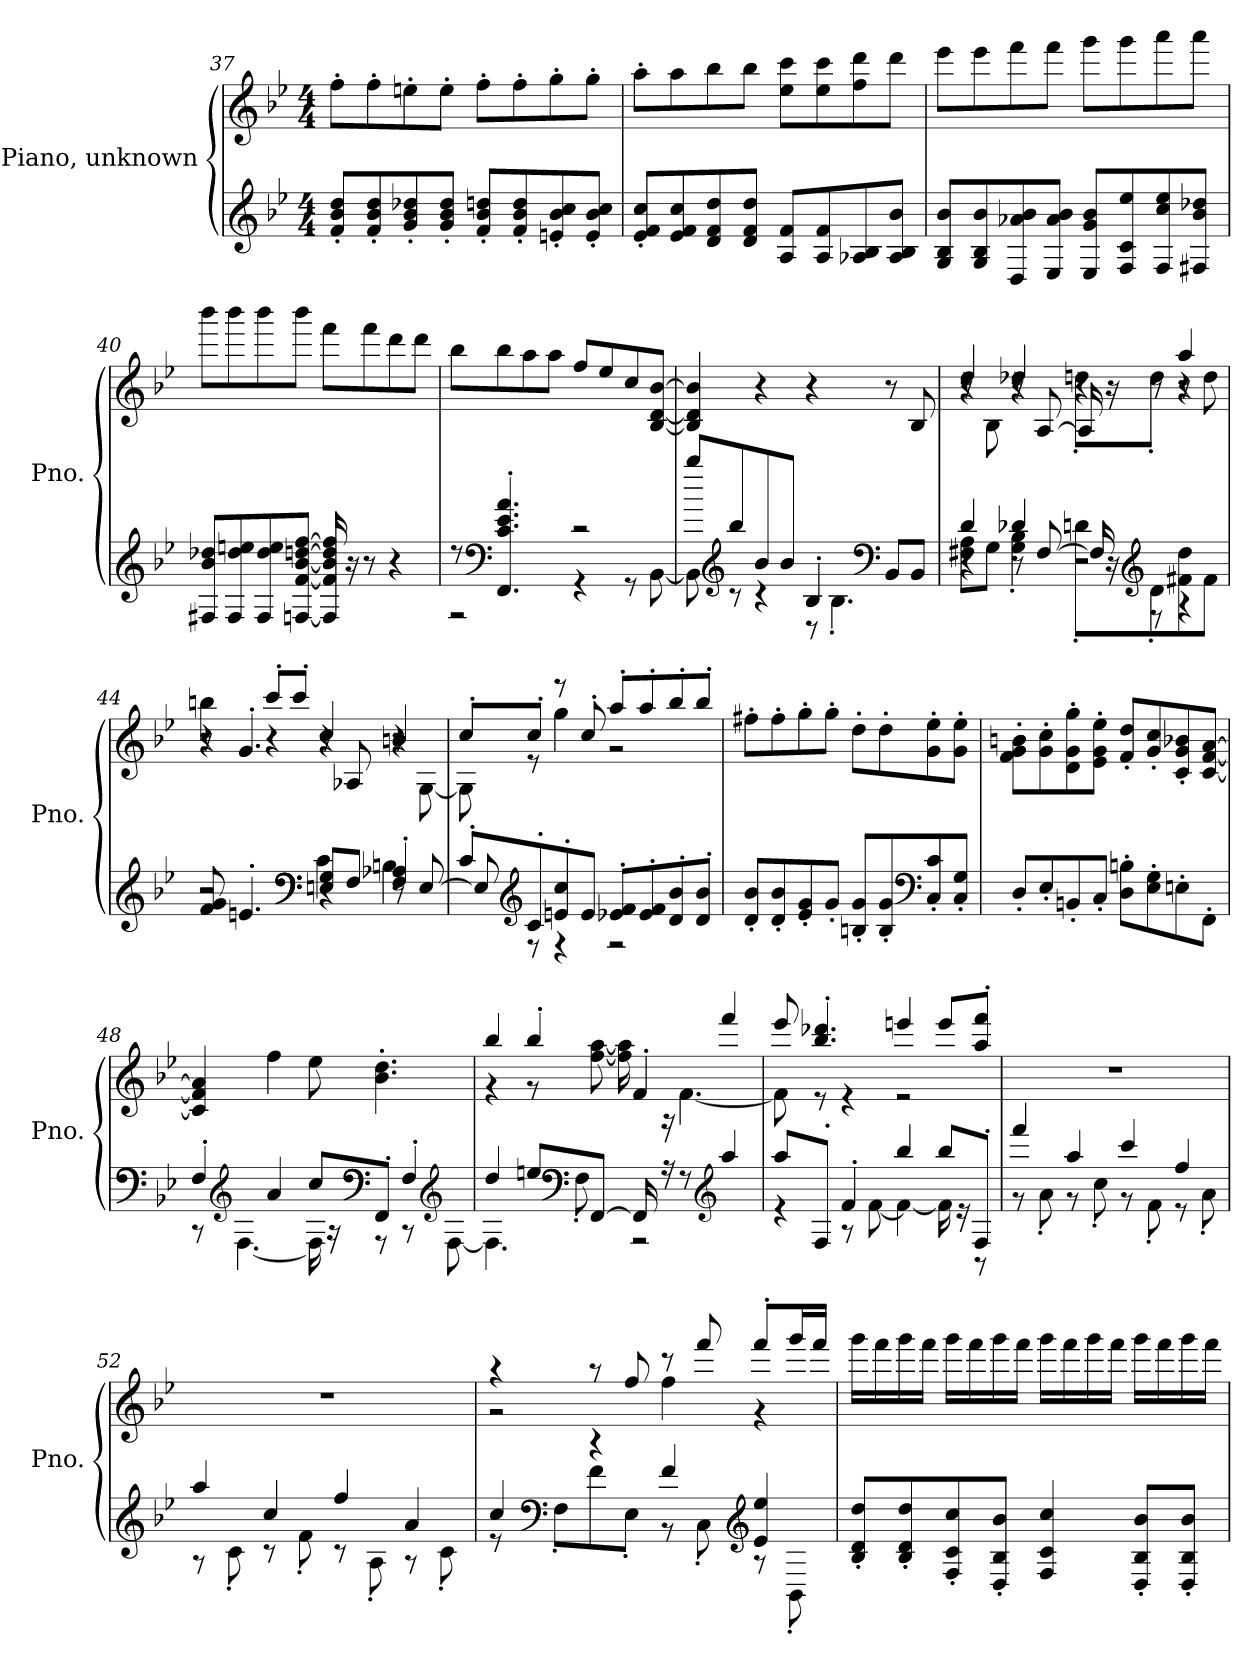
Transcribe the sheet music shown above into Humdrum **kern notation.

**kern	**kern
*part1	*part1
*staff2	*staff1
*I"Piano, unknown	*
*I'Pno.	*
*clefG2	*clefG2
*k[b-e-]	*k[b-e-]
*M4/4	*M4/4
=37	=37
8f/' 8b-/' 8dd/'L	8ff'\L
8f/' 8b-/' 8dd/'	8ff'\
8g/' 8b-/' 8dd-X/'	8een'\
8g/' 8b-/' 8dd-/'J	8ee'\J
8f/' 8b-/' 8ddn/'L	8ff'\L
8f/' 8b-/' 8dd/'	8ff'\
8en/' 8b-/' 8cc/'	8gg'\
8e/' 8b-/' 8cc/'J	8gg'\J
!!LO:LB:g=z
=38	=38
8e-/' 8f/' 8cc/'L	8aa'\L
8e-/ 8f/ 8cc/	8aa\
8d/ 8f/ 8dd/	8bb-\
8d/ 8f/ 8dd/J	8bb-\J
8A/ 8f/L	8ee-\ 8ccc\L
8A/ 8f/	8ee-\ 8ccc\
8A-X/ 8B-/	8ff\ 8ddd\
8A-/ 8B-/ 8b-/J	8ddd\J
=39	=39
8G/ 8B-/ 8b-/L	8eee-\L
8G/ 8B-/ 8b-/	8eee-\
8D/ 8a-X/ 8b-/	8fff\
8E-/ 8a-/ 8b-/J	8fff\J
8E-/ 8g/ 8b-/L	8ggg\L
8F/ 8c/ 8ee-/	8ggg\
8F/ 8cc/ 8ee-/	8aaa\
8F#X/ 8b-/ 8dd-X/J	8aaa\J
=40	=40
8F#X/ 8b-/ 8dd-X/L	8bbb-\L
8F#/ 8dd-/ 8een/	8bbb-\
8F#/ 8dd-/ 8ee/	8bbb-\
[8Fn/ [8f/ [8b-/ [8ddn/ [8ff/J	8bbb-\J
16F/] 16f/] 16b-/] 16dd/] 16ff/]	8fff\L
16r	.
8r	8fff\
4r	8ddd\
.	8ddd\J
!!LO:LB:g=z
=41	=41
*^	*
8r	2r	8bb-\L
*clefF4	*	*
4.FF/' 4.c/' 4.e-/' 4.a/'	.	8bb-\
.	.	8aa\
.	.	8aa\J
2r	4r	8ff/L
.	.	8ee-/
.	8r	8cc/
.	[8BB-\	[8B-/ [8d/ [8b-/J
=42	=42	=42
8bb-/L	8BB-\]	4B-/] 4d/] 4b-/]
*clefG2	*	*
8bb-/	8r	.
8b-/	4r	4r
8b-/J	.	.
4B-'/	8r	4r
.	4.B-'\	.
*clefF4	*	*
8BB-/L	.	8r
8BB-/J	.	8B-/
=43	=43	=43
*	*^	*^
*	*	*	*	*^
4d/	8F#X\ 8A\L	4r	4dd/	8r	4r
.	8G\J	.	.	8B-\	.
4d-X/	4G\' 4B-\'	8r	4dd-X/	4r	8r
.	.	[8F#/	.	.	[8A/
2r	8dn'\L	16F#/]	4r	8ddn'\L	16A/]
.	.	16r	.	.	16r
*clefG2	*	*	*	*	*
.	8d'\	8r	.	8dd'\J	8r
.	8f#X\ 8dd\	4r	4aa/	8r	4r
.	8f#\J	.	.	8dd\	.
!!LO:LB:g=z	!!	!!
=44	=44	=44	=44	=44	=44
8f/ 8g/	2r	2r	4r	4bbn\	8r
4.en'/	.	.	.	.	4.g'/
.	.	.	8ccc'/L	4r	.
.	.	.	8ccc'/J	.	.
*clefF4	*	*	*	*	*
8En/ 8G/L	4c\	4r	8r	4r	4cc/
8F/J	.	.	8A-X/	.	.
4F/' 4A-X/'	4Bn\	8r	4r	8r	4bn/
.	.	[8E/	.	[8G\	.
*	*v	*v	*	*	*
*	*	*	*v	*v
=45	=45	=45	=45
8c'/L	8E/]	8cc'/L	8G\]
*clefG2	*	*	*
8c'/	8r	8cc'/J	8r
8en/' 8cc/'	4r	8r	4gg\
8e/J	.	8cc'/	.
8e-X/' 8f/'L	2r	8aa'/L	2r
8e-/' 8f/'	.	8aa'/	.
8d/' 8b-/'	.	8bb-'/	.
8d/' 8b-/'J	.	8bb-'/J	.
*v	*v	*	*
*	*v	*v
=46	=46
8d/' 8b-/'L	8ff#X'\L
8d/' 8b-/'	8ff#'\
8e-/' 8g/'	8gg'\
8g'/J	8gg'\J
8Bn/' 8g/'L	8dd'\L
8B/' 8g/'	8dd'\
*clefF4	*
8C/' 8c/'	8g\' 8ee-\'
8C/' 8G/'J	8g\' 8ee-\'J
!!LO:LB:g=z
=47	=47
8D'/L	8f\' 8g\' 8bn\'L
8E-'/	8g\' 8cc\'
8BBn'/	8d\' 8g\' 8gg\'
8C'/J	8e-\' 8g\' 8ee-\'J
8D\' 8Bn\'L	8f/' 8dd/'L
8E-\' 8G\'	8g/' 8cc/'
8En'\	8c/' 8g/' 8b-X/'
8FF'\J	[8c/ [8f/ [8a/J
=48	=48
*^	*
4F'/	8r	4c/] 4f/] 4a/]
*clefG2	*	*
.	[4.F\	.
4a/	.	4ff\
8cc/L	16F\]	8ee-\
.	16r	.
*clefF4	*	*
8FF'/J	8r	4.b-\' 4.dd\'
4F'/	8r	.
*clefG2	*	*
.	[8F\	.
=49	=49	=49
*	*	*^
4dd/	4.F\]	4bb-/	4r
8een/L	.	4bb-'/	8r
*clefF4	*	*	*
[8FF/J	8F'\	.	[8ff\ [8aa\
16FF/]	2r	4f'/	16ff\] 16aa\]
16r	.	.	16r
8r	.	.	[4.f\
*clefG2	*	*	*
4aa/	.	4fff/	.
!!LO:LB:g=z	!!
=50	=50	=50	=50
8aa/L	4r	8eee-/	8f\]
8F'/J	.	4.bb-/' 4.ddd-X/'	8r
4f'/	8r	.	4r
.	[8f\	.	.
4bb-/	4f\_	4eeen/	2r
8bb-/L	16f\]	8eee/L	.
.	16r	.	.
8F'/J	8r	8aa/' 8fff/'J	.
*	*	*v	*v
=51	=51	=51
4fff/	8r	1r
.	8a'\	.
4aa/	8r	.
.	8cc'\	.
4ccc/	8r	.
.	8f'\	.
4ff/	8r	.
.	8a'\	.
=52	=52	=52
4aa/	8r	1r
.	8c'\	.
4cc/	8r	.
.	8f'\	.
4ff/	8r	.
.	8A'\	.
4a/	8r	.
.	8c'\	.
=53	=53	=53
*	*	*^
4cc/	8r	4r	2r
*clefF4	*	*	*
.	8F'\L	.	.
4r	8f\	8r	.
.	8E-'\J	8ff/	.
4f/	8r	8r	4ff\
.	8C'\	8fff/	.
*clefG2	*	*	*
4e-/ 4ee-/	8r	8fff'/L	4r
.	8BB-'\	16ggg/L	.
.	.	16fff/JJ	.
*v	*v	*	*
*	*v	*v
!!LO:PB:g=z
=54	=54
8B-/' 8d/' 8dd/'L	16ggg\LL
.	16fff\
8B-/' 8d/' 8dd/'	16ggg\
.	16fff\JJ
8F/' 8c/' 8cc/'	16ggg\LL
.	16fff\
8D/' 8B-/' 8b-/'J	16ggg\
.	16fff\JJ
4F/ 4c/ 4cc/	16ggg\LL
.	16fff\
.	16ggg\
.	16fff\JJ
8D/' 8B-/' 8b-/'L	16ggg\LL
.	16fff\
8D/' 8B-/' 8b-/'J	16ggg\
.	16fff\JJ
=	=
*-	*-
